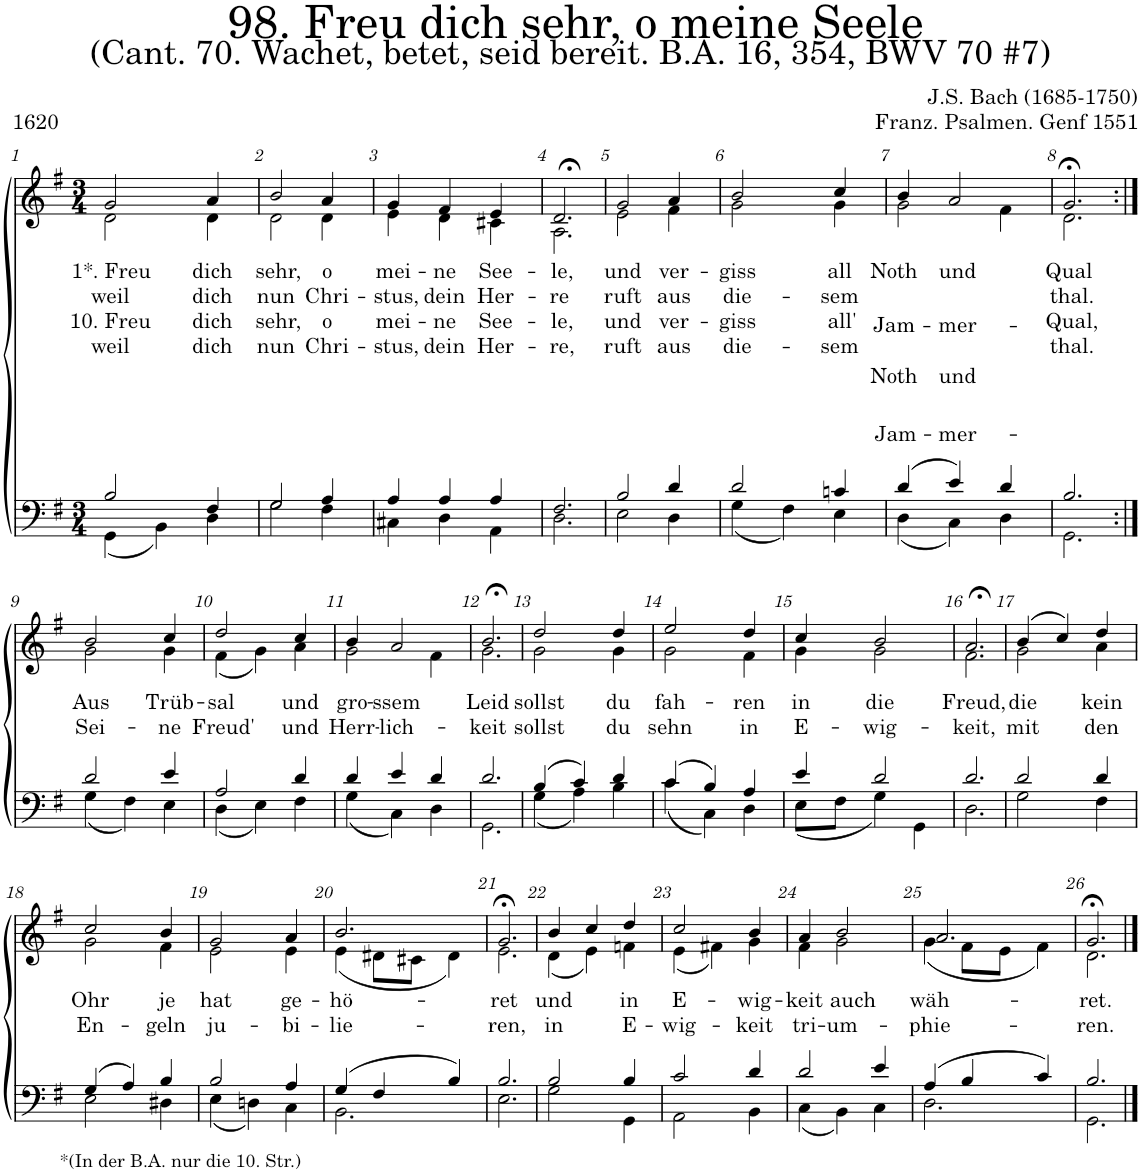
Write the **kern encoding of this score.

**kern	**kern	**text	**text	**text	**text
*part2	*part1	*part1	*part1	*part1	*part1
*staff2	*staff1	*staff1	*staff1	*staff1	*staff1
*I"Tenor/Bass	*I"Soprano/Alto	*	*	*	*
*clefF4	*clefG2	*	*	*	*
*k[f#]	*k[f#]	*	*	*	*
*M3/4	*M3/4	*	*	*	*
=1	=1	=1	=1	=1	=1
*^	*	*	*	*	*
!	!	!	!LO:LY:b	!LO:LY:b	!LO:LY:b	!LO:LY:b
*	*	*^	*	*	*	*
2B/	(4GG\	2g;</	2d\	1*. Freu	weil	10. Freu	weil
.	4BB\)	.	.	.	.	.	.
!	!	!	!	!LO:LY:b	!LO:LY:b	!LO:LY:b	!LO:LY:b
4F#/	4D\	4a/	4d\	dich	dich	dich	dich
=2	=2	=2	=2	=2	=2	=2	=2
!	!	!	!	!LO:LY:b	!LO:LY:b	!LO:LY:b	!LO:LY:b
2G/	2G\	2b;</	2d\	sehr,	nun	sehr,	nun
!	!	!	!	!LO:LY:b	!LO:LY:b	!LO:LY:b	!LO:LY:b
4A/	4F#\	4a/	4d\	o	Chri-	o	Chri-
=3	=3	=3	=3	=3	=3	=3	=3
!	!	!	!	!LO:LY:b	!LO:LY:b	!LO:LY:b	!LO:LY:b
4A/	4C#X\	4g/	4e\	mei-	-stus,	mei-	-stus,
!	!	!	!	!LO:LY:b	!LO:LY:b	!LO:LY:b	!LO:LY:b
4A/	4D\	4f#/	4d\	-ne	dein	-ne	dein
!	!	!	!	!LO:LY:b	!LO:LY:b	!LO:LY:b	!LO:LY:b
4A/	4AA\	4e;</	4c#X\	See-	Her-	See-	Her-
=4	=4	=4	=4	=4	=4	=4	=4
!	!	!	!	!LO:LY:b	!LO:LY:b	!LO:LY:b	!LO:LY:b
2.F#/	2.D\	2.d;<,/	2.A\	-le,	-re	-le,	-re,
=5	=5	=5	=5	=5	=5	=5	=5
!	!	!	!	!LO:LY:b	!LO:LY:b	!LO:LY:b	!LO:LY:b
2B/	2E\	2g/	2e\	und	ruft	und	ruft
!	!	!	!	!LO:LY:b	!LO:LY:b	!LO:LY:b	!LO:LY:b
4d/	4D\	4a/	4f#\	ver-	aus	ver-	aus
=6	=6	=6	=6	=6	=6	=6	=6
!	!	!	!	!LO:LY:b	!LO:LY:b	!LO:LY:b	!LO:LY:b
2d/	(4G\	2b/	2g\	-giss	die-	-giss	die-
.	4F#\)	.	.	.	.	.	.
!	!	!	!	!LO:LY:b	!LO:LY:b	!LO:LY:b	!LO:LY:b
4cn/	4E\	4cc/	4g\	all	-sem	all'	-sem
=7	=7	=7	=7	=7	=7	=7	=7
!	!	!	!	!LO:LY:b	!LO:LY:b	!LO:LY:b	!LO:LY:b
(4d/	(4D\	4b;</	2g\	Noth	Jam-	Noth	Jam-
!	!	!	!	!LO:LY:b	!LO:LY:b	!LO:LY:b	!LO:LY:b
4e/)	4C\)	2a/	.	und	-mer-	und	-mer-
4d/	4D\	.	4f#;\	.	.	.	.
=8	=8	=8	=8	=8	=8	=8	=8
!	!	!	!	!LO:LY:b	!LO:LY:b	!LO:LY:b	!LO:LY:b
2.B/	2.GG\	2.g;<,/	2.d\	Qual	-thal.	Qual,	-thal.
!!LO:LB:g=z	!!
=9:|!	=9:|!	=9:|!	=9:|!	=9:|!	=9:|!	=9:|!	=9:|!
!	!	!	!	!LO:LY:b	!LO:LY:b	!	!
2d/	(4G\	2b/	2g\	Aus	Sei-	.	.
.	4F#\)	.	.	.	.	.	.
!	!	!	!	!LO:LY:b	!LO:LY:b	!	!
4e/	4E\	4cc/	4g\	Trüb-	-ne	.	.
=10	=10	=10	=10	=10	=10	=10	=10
!	!	!	!	!LO:LY:b	!LO:LY:b	!	!
2A/	(4D\	2dd/	(4f#\	-sal	Freud'	.	.
.	4E\)	.	4g\)	.	.	.	.
!	!	!	!	!LO:LY:b	!LO:LY:b	!	!
4d/	4F#\	4cc/	4a\	und	und	.	.
=11	=11	=11	=11	=11	=11	=11	=11
!	!	!	!	!LO:LY:b	!LO:LY:b	!	!
4d/	(4G\	4b;</	2g\	gro-	Herr-	.	.
!	!	!	!	!LO:LY:b	!LO:LY:b	!	!
4e/	4C\)	2a/	.	-ssem	-lich-	.	.
4d/	4D\	.	4f#\	.	.	.	.
=12	=12	=12	=12	=12	=12	=12	=12
!	!	!	!	!LO:LY:b	!LO:LY:b	!	!
2.d/	2.GG\	2.b;<,/	2.g\	Leid	-keit	.	.
=13	=13	=13	=13	=13	=13	=13	=13
!	!	!	!	!LO:LY:b	!LO:LY:b	!	!
(4B/	(4G\	2dd;</	2g\	sollst	sollst	.	.
4c/)	4A\)	.	.	.	.	.	.
!	!	!	!	!LO:LY:b	!LO:LY:b	!	!
4d/	4B\	4dd/	4g\	du	du	.	.
=14	=14	=14	=14	=14	=14	=14	=14
!	!	!	!	!LO:LY:b	!LO:LY:b	!	!
(4c/	(4c\	2ee/	2g\	fah-	sehn	.	.
4B/)	4C\)	.	.	.	.	.	.
!	!	!	!	!LO:LY:b	!LO:LY:b	!	!
4A/	4D\	4dd/	4f#\	-ren	in	.	.
=15	=15	=15	=15	=15	=15	=15	=15
!	!	!	!	!LO:LY:b	!LO:LY:b	!	!
4e/	(8E\L	4cc/	4g\	in	E-	.	.
.	8F#\J	.	.	.	.	.	.
!	!	!	!	!LO:LY:b	!LO:LY:b	!	!
2d/	4G\)	2b/	2g\	die	-wig-	.	.
.	4GG\	.	.	.	.	.	.
=16	=16	=16	=16	=16	=16	=16	=16
!	!	!	!	!LO:LY:b	!LO:LY:b	!	!
2.d/	2.D\	2.a;<,/	2.f#\	Freud,	-keit,	.	.
=17	=17	=17	=17	=17	=17	=17	=17
!	!	!	!	!LO:LY:b	!LO:LY:b	!	!
2d/	2G\	(4b/	2g\	die	mit	.	.
.	.	4cc/)	.	.	.	.	.
!	!	!	!	!LO:LY:b	!LO:LY:b	!	!
4d/	4F#\	4dd/	4a\	kein	den	.	.
!!LO:LB:g=z	!!
=18	=18	=18	=18	=18	=18	=18	=18
!LO:TX:b:t=*(In der B.A. nur die 10. Str.)	!	!	!	!	!	!	!
!	!	!	!	!LO:LY:b	!LO:LY:b	!	!
(4G/	2E\	2cc;</	2g\	Ohr	En-	.	.
4A/)	.	.	.	.	.	.	.
!	!	!	!	!LO:LY:b	!LO:LY:b	!	!
4B/	4D#X\	4b/	4f#\	je	-geln	.	.
=19	=19	=19	=19	=19	=19	=19	=19
!	!	!	!	!LO:LY:b	!LO:LY:b	!	!
2B/	(4E\	2g;</	2e\	hat	ju-	.	.
.	4Dn\)	.	.	.	.	.	.
!	!	!	!	!LO:LY:b	!LO:LY:b	!	!
4A/	4C\	4a/	4e\	ge-	-bi-	.	.
=20	=20	=20	=20	=20	=20	=20	=20
!	!	!	!	!LO:LY:b	!LO:LY:b	!	!
(4G/	2.BB\	2.b/	(4e\	-hö-	-lie-	.	.
4F#/	.	.	8d#X\L	.	.	.	.
.	.	.	8c#X\J	.	.	.	.
4B/)	.	.	4d#;\)	.	.	.	.
=21	=21	=21	=21	=21	=21	=21	=21
!	!	!	!	!LO:LY:b	!LO:LY:b	!	!
2.B/	2.E\	2.g;<,/	2.e\	-ret	-ren,	.	.
=22	=22	=22	=22	=22	=22	=22	=22
!	!	!	!	!LO:LY:b	!LO:LY:b	!	!
2B/	2G\	4b;</	(4d\	und	in	.	.
.	.	4cc/	4e\)	.	.	.	.
!	!	!	!	!LO:LY:b	!LO:LY:b	!	!
4B/	4GG\	4dd/	4fn\	in	E-	.	.
=23	=23	=23	=23	=23	=23	=23	=23
!	!	!	!	!LO:LY:b	!LO:LY:b	!	!
2c/	2AA\	2cc;</	(4e\	E-	-wig-	.	.
.	.	.	4f#X\)	.	.	.	.
!	!	!	!	!LO:LY:b	!LO:LY:b	!	!
4d/	4BB\	4b/	4g\	-wig-	-keit	.	.
=24	=24	=24	=24	=24	=24	=24	=24
!	!	!	!	!LO:LY:b	!LO:LY:b	!	!
2d/	(4C\	4a/	4f#\	-keit	tri-	.	.
!	!	!	!	!LO:LY:b	!LO:LY:b	!	!
.	4BB\)	2b/	2g\	auch	-um-	.	.
4e/	4C\	.	.	.	.	.	.
=25	=25	=25	=25	=25	=25	=25	=25
!	!	!	!	!LO:LY:b	!LO:LY:b	!	!
(4A;</	2.D\	2.a/	(4g\	wäh-	-phie-	.	.
4B/	.	.	8f#\L	.	.	.	.
.	.	.	8e\J	.	.	.	.
4c/)	.	.	4f#;\)	.	.	.	.
=26	=26	=26	=26	=26	=26	=26	=26
!	!	!	!	!LO:LY:b	!LO:LY:b	!	!
2.B/	2.GG\	2.g;</	2.d\	-ret.	-ren.	.	.
*v	*v	*	*	*	*	*	*
*	*v	*v	*	*	*	*
==	==	==	==	==	==
*-	*-	*-	*-	*-	*-
